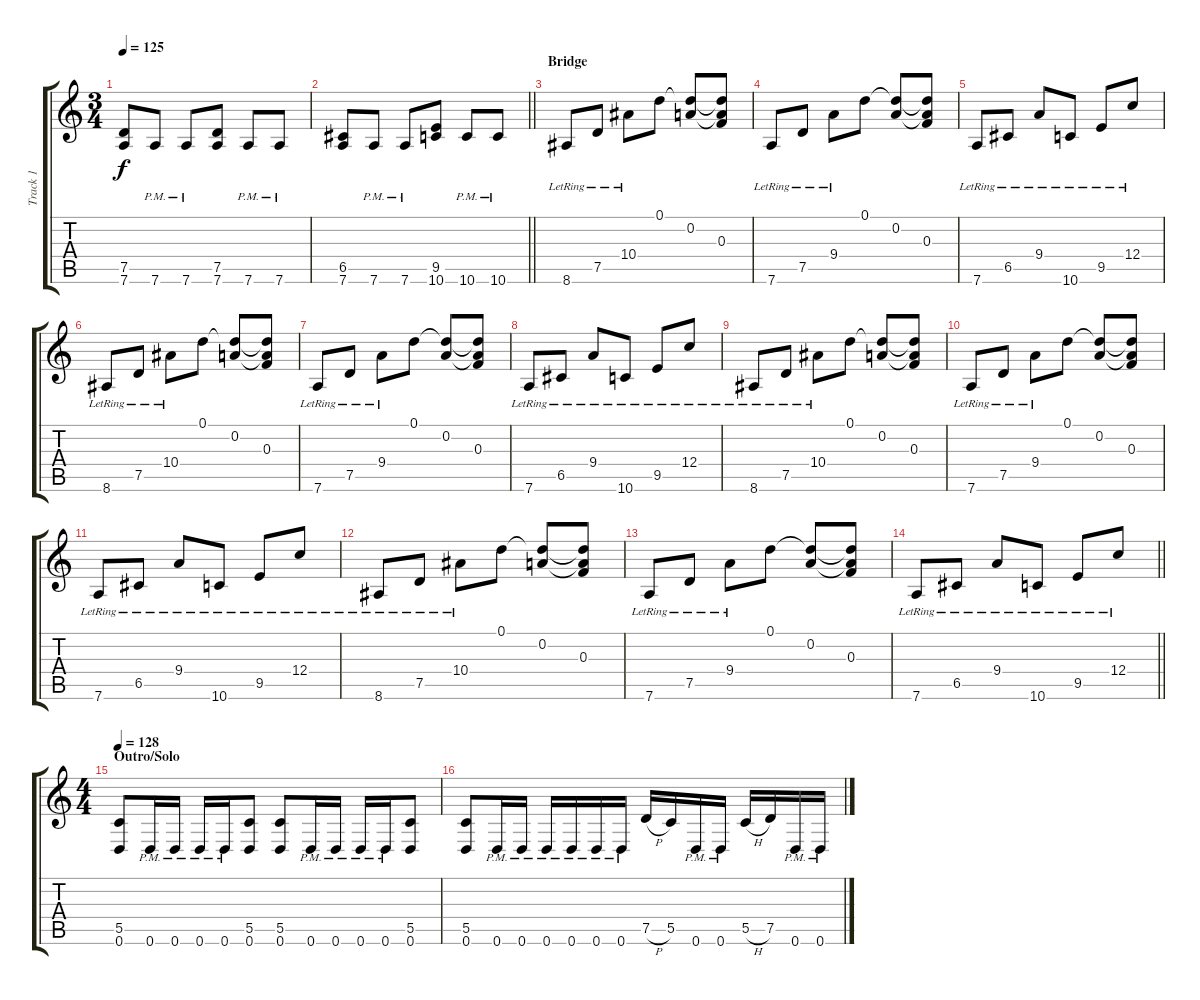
\track ("Track 1" "Track 1") {instrument distortionguitar}
\staff {score tabs}
\tuning (D4 A3 F3 C3 G2 D2) {hide}
\ts (3 4)
\tempo 125
\clef g2
\ks c
(7.5 7.6).8{dy f} 7.6{pm}.8 7.6{pm}.8 (7.5 7.6).8 7.6{pm}.8 7.6{pm}.8 |
\barLineRight lightlight
(6.5 7.6).8 7.6{pm}.8 7.6{pm}.8 (9.5 10.6).8 10.6{pm}.8 10.6{pm}.8 |
\section ("" "Bridge")
8.6{lr}.8 7.5{lr}.8 10.4{lr}.8 0.1.8 (0.1{t} 0.2).8 (0.1{t} 0.2{t} 0.3).8 |
7.6{lr}.8 7.5{lr}.8 9.4{lr}.8 0.1.8 (0.1{t} 0.2).8 (0.1{t} 0.2{t} 0.3).8 |
7.6{lr}.8 6.5{lr}.8 9.4{lr}.8 10.6{lr}.8 9.5{lr}.8 12.4{lr}.8 |
8.6{lr}.8 7.5{lr}.8 10.4{lr}.8 0.1.8 (0.1{t} 0.2).8 (0.1{t} 0.2{t} 0.3).8 |
7.6{lr}.8 7.5{lr}.8 9.4{lr}.8 0.1.8 (0.1{t} 0.2).8 (0.1{t} 0.2{t} 0.3).8 |
7.6{lr}.8 6.5{lr}.8 9.4{lr}.8 10.6{lr}.8 9.5{lr}.8 12.4{lr}.8 |
8.6{lr}.8 7.5{lr}.8 10.4{lr}.8 0.1.8 (0.1{t} 0.2).8 (0.1{t} 0.2{t} 0.3).8 |
7.6{lr}.8 7.5{lr}.8 9.4{lr}.8 0.1.8 (0.1{t} 0.2).8 (0.1{t} 0.2{t} 0.3).8 |
7.6{lr}.8 6.5{lr}.8 9.4{lr}.8 10.6{lr}.8 9.5{lr}.8 12.4{lr}.8 |
8.6{lr}.8 7.5{lr}.8 10.4{lr}.8 0.1.8 (0.1{t} 0.2).8 (0.1{t} 0.2{t} 0.3).8 |
7.6{lr}.8 7.5{lr}.8 9.4{lr}.8 0.1.8 (0.1{t} 0.2).8 (0.1{t} 0.2{t} 0.3).8 |
\barLineRight lightlight
7.6{lr}.8 6.5{lr}.8 9.4{lr}.8 10.6{lr}.8 9.5{lr}.8 12.4{lr}.8 |
\ts (4 4)
\section ("" "Outro/Solo")
\tempo 128
(5.5 0.6).8 0.6{pm}.16 0.6{pm}.16 0.6{pm}.16 0.6{pm}.16 (5.5 0.6).8 (5.5 0.6).8 0.6{pm}.16 0.6{pm}.16 0.6{pm}.16 0.6{pm}.16 (5.5 0.6).8 |
(5.5 0.6).8 0.6{pm}.16 0.6{pm}.16 0.6{pm}.16 0.6{pm}.16 0.6{pm}.16 0.6{pm}.16 7.5{h}.16 5.5.16 0.6{pm}.16 0.6{pm}.16 5.5{h}.16 7.5.16 0.6{pm}.16 0.6{pm}.16
